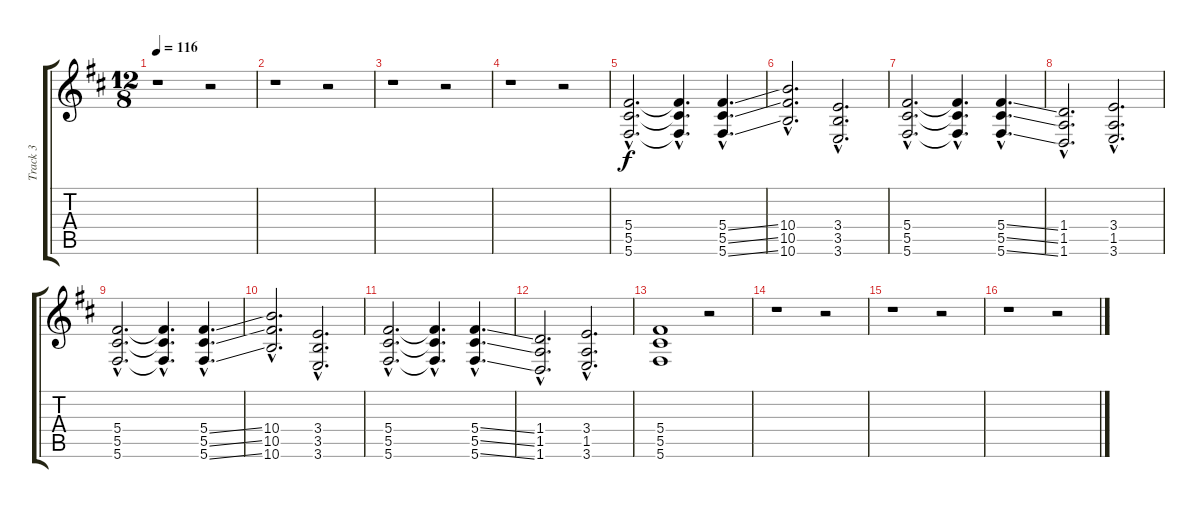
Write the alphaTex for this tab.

\track ("Track 3" "Track 3") {instrument distortionguitar}
\staff {score tabs}
\tuning (Eb4 Bb3 Gb3 Db3 Ab2 Db2) {hide}
\ts (12 8)
\tempo 116
\clef g2
\ks bminor
r.1{dy f} r.2 |
r.1 r.2 |
r.1 r.2 |
r.1 r.2 |
(5.4{hac} 5.5{hac} 5.6{hac}).2{d} (5.4{hac t} 5.5{hac t} 5.6{hac t}).4{d} (5.4{ss hac} 5.5{ss hac} 5.6{ss hac}).4{d} |
(10.4{hac} 10.5{hac} 10.6{hac}).2{d} (3.4{hac} 3.5{hac} 3.6{hac}).2{d} |
(5.4{hac} 5.5{hac} 5.6{hac}).2{d} (5.4{hac t} 5.5{hac t} 5.6{hac t}).4{d} (5.4{ss hac} 5.5{ss hac} 5.6{ss hac}).4{d} |
(1.4{hac} 1.5{hac} 1.6{hac}).2{d} (3.4{hac} 1.5{hac} 3.6{hac}).2{d} |
(5.4{hac} 5.5{hac} 5.6{hac}).2{d} (5.4{hac t} 5.5{hac t} 5.6{hac t}).4{d} (5.4{ss hac} 5.5{ss hac} 5.6{ss hac}).4{d} |
(10.4{hac} 10.5{hac} 10.6{hac}).2{d} (3.4{hac} 3.5{hac} 3.6{hac}).2{d} |
(5.4{hac} 5.5{hac} 5.6{hac}).2{d} (5.4{hac t} 5.5{hac t} 5.6{hac t}).4{d} (5.4{ss hac} 5.5{ss hac} 5.6{ss hac}).4{d} |
(1.4{hac} 1.5{hac} 1.6{hac}).2{d} (3.4{hac} 1.5{hac} 3.6{hac}).2{d} |
(5.4 5.5 5.6).1{volume 0} r.2 |
r.1{volume 13} r.2 |
r.1 r.2 |
r.1 r.2
